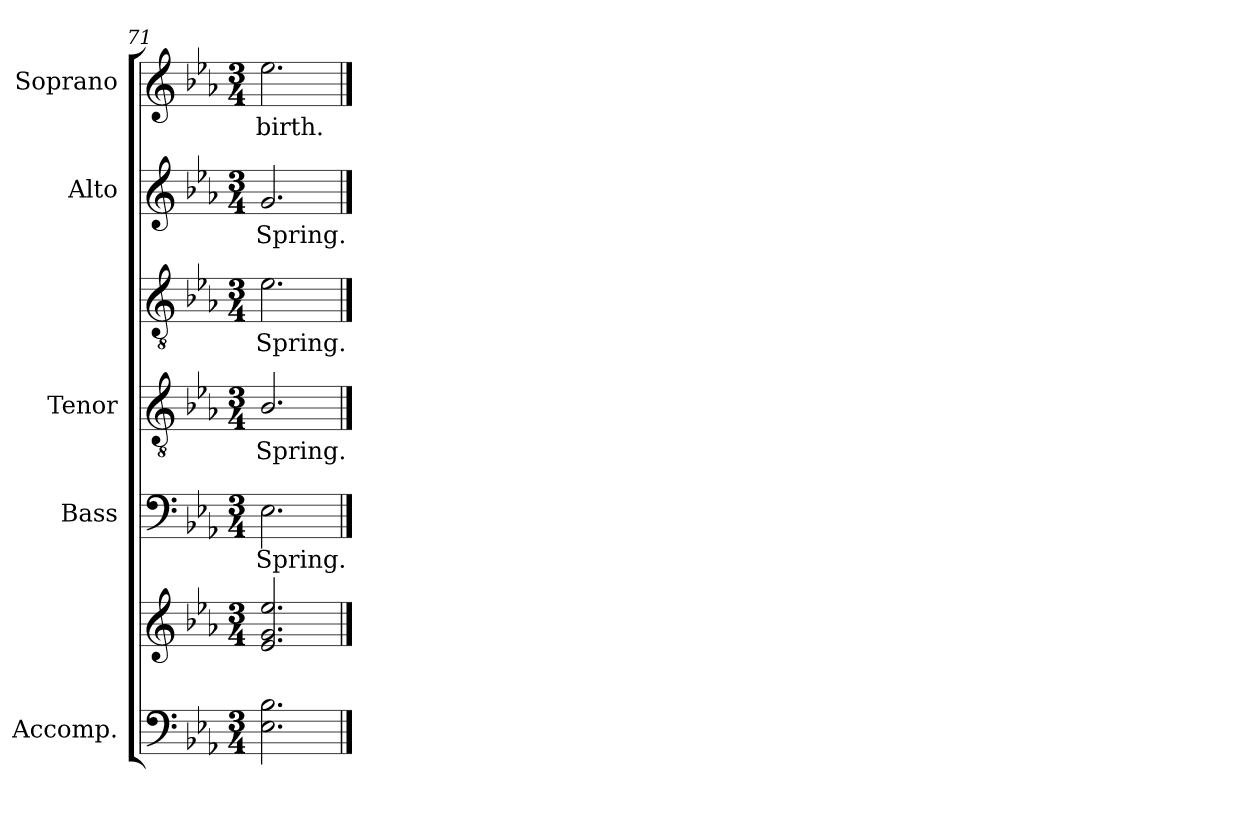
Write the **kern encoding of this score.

**kern	**kern	**kern	**text	**kern	**text	**kern	**text	**kern	**text	**kern	**text
*part5	*part5	*part4	*part4	*part3	*part3	*part3	*part3	*part2	*part2	*part1	*part1
*staff7	*staff6	*staff5	*staff5	*staff4	*staff4	*staff3	*staff3	*staff2	*staff2	*staff1	*staff1
*I"Accomp.	*	*I"Bass	*	*I"Tenor	*	*	*	*I"Alto	*	*I"Soprano	*
*	*	*I'B	*	*I'T	*	*	*	*I'A	*	*I'S	*
*clefF4	*clefG2	*clefF4	*	*clefGv2	*	*clefGv2	*	*clefG2	*	*clefG2	*
*k[b-e-a-]	*k[b-e-a-]	*k[b-e-a-]	*	*k[b-e-a-]	*	*k[b-e-a-]	*	*k[b-e-a-]	*	*k[b-e-a-]	*
*E-:	*E-:	*E-:	*	*E-:	*	*E-:	*	*E-:	*	*E-:	*
*M3/4	*M3/4	*M3/4	*	*M3/4	*	*M3/4	*	*M3/4	*	*M3/4	*
=71	=71	=71	=71	=71	=71	=71	=71	=71	=71	=71	=71
*	*^	*	*	*	*	*	*	*	*	*	*
!	!	!	!	!LO:LY:b	!	!LO:LY:b	!	!LO:LY:b	!	!LO:LY:b	!	!LO:LY:b
2.E-\ 2.B-\	2.e-/ 2.g/ 2.ee-/	2.ryy	2.E-	Spring.	2.B-/	Spring.	2.e-	Spring.	2.g	Spring.	2.ee-	birth.
*	*v	*v	*	*	*	*	*	*	*	*	*	*
==	==	==	==	==	==	==	==	==	==	==	==
*-	*-	*-	*-	*-	*-	*-	*-	*-	*-	*-	*-
